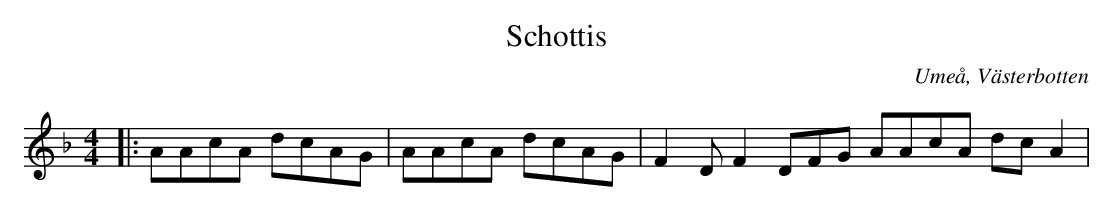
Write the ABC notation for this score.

X:1
T:Schottis
O:Umeå, Västerbotten
M:4/4
L:1/8
K:Dm
|: AAcA dcAG | AAcA dcAG | F2DF2DFG AAcA dcA2 |
